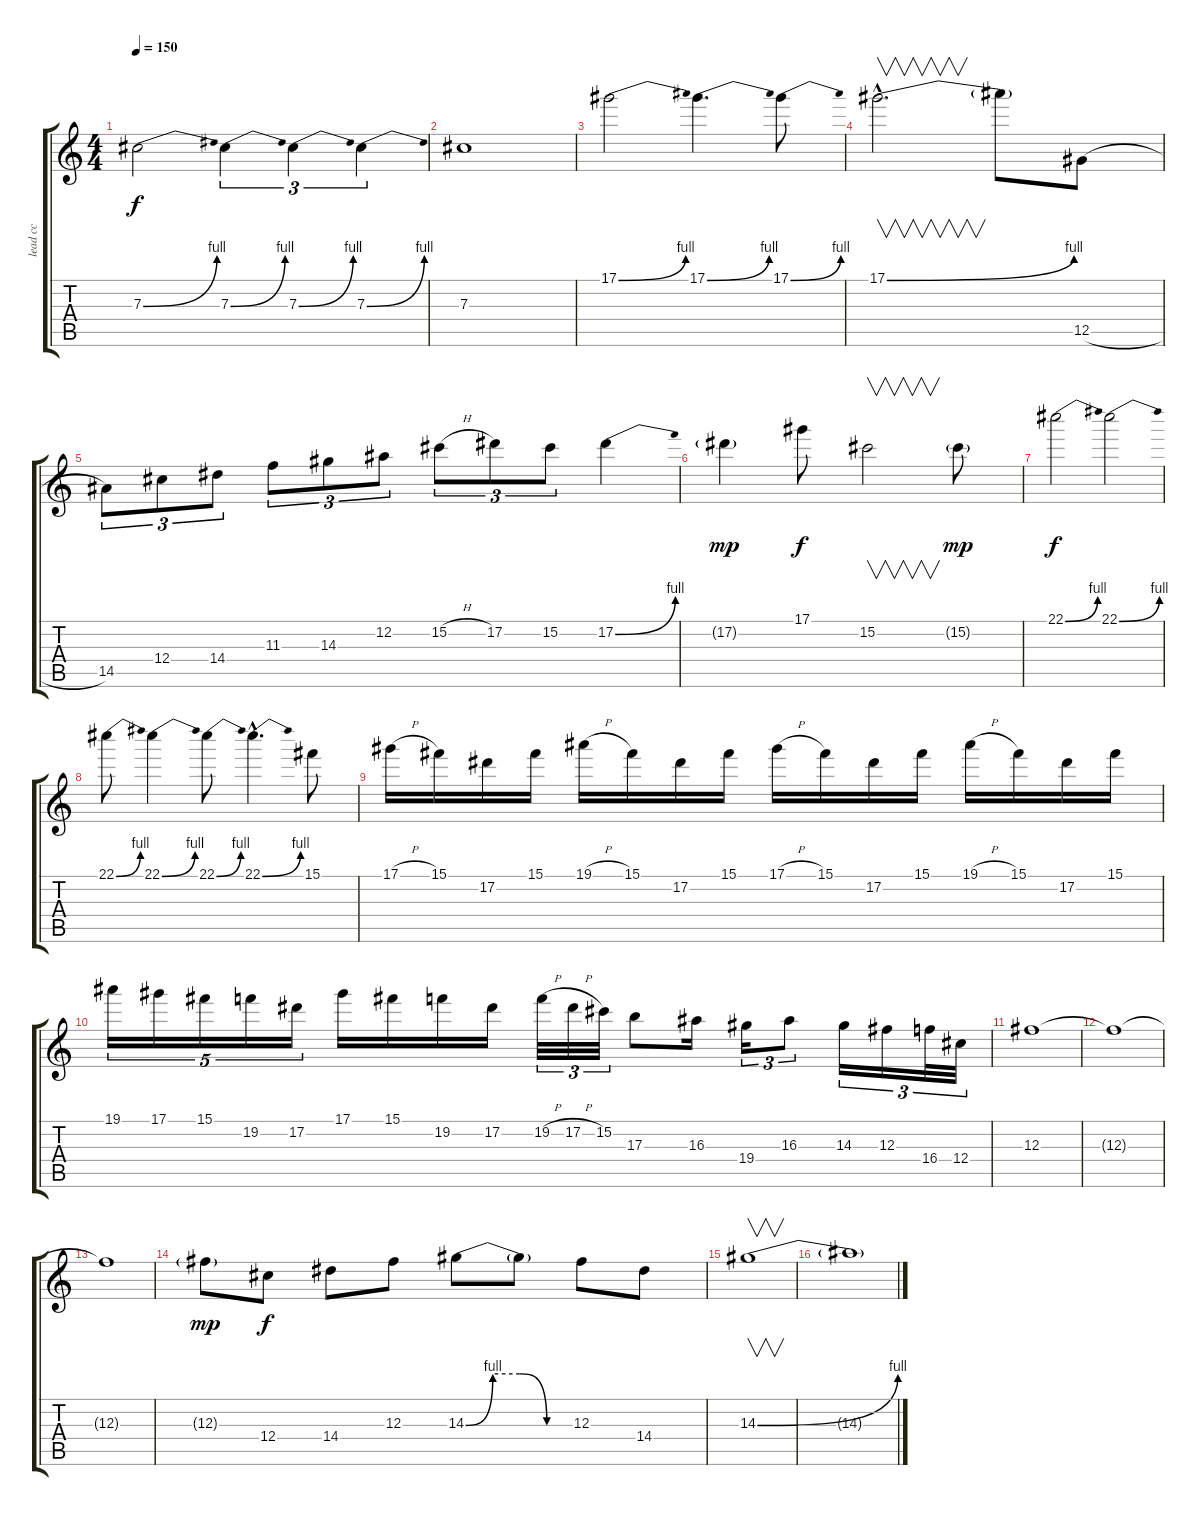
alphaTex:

\track ("lead cc" "lead cc") {instrument distortionguitar}
\staff {score tabs}
\tuning (Eb4 Bb3 Gb3 Db3 Ab2 Eb2) {hide}
\ts (4 4)
\tempo 150
\clef g2
\ks c
7.3{be (bend 0 0 60 4)}.2{dy f} 7.3{be (bend 0 0 60 4)}.4{tu (3 2)} 7.3{be (bend 0 0 60 4)}.4{tu (3 2)} 7.3{be (bend 0 0 60 4)}.4{tu (3 2)} |
7.3.1 |
17.1{be (bend 0 0 60 4)}.2 17.1{be (bend 0 0 60 4)}.4{d} 17.1{be (bend 0 0 60 4)}.8 |
17.1{be (bend 0 0 60 4) hac}.2{v d} 17.1{t}.8 12.5{h}.8 |
14.5.8{tu (3 2)} 12.4.8{tu (3 2)} 14.4.8{tu (3 2)} 11.3.8{tu (3 2)} 14.3.8{tu (3 2)} 12.2.8{tu (3 2)} 15.2{h}.8{tu (3 2)} 17.2.8{tu (3 2)} 15.2.8{tu (3 2)} 17.2{be (bend 0 0 60 4)}.4 |
17.2{g}.4{dy mp} 17.1.8{dy f} 15.2.2{v} 15.2{g}.8{dy mp} |
22.1{be (bend 0 0 60 4)}.2{dy f} 22.1{be (bend 0 0 60 4)}.2 |
22.1{be (bend 0 0 60 4)}.8 22.1{be (bend 0 0 60 4)}.4 22.1{be (bend 0 0 60 4)}.8 22.1{be (bend 0 0 60 4) hac}.4{d} 15.1.8 |
17.1{h}.16 15.1.16 17.2.16 15.1.16 19.1{h}.16 15.1.16 17.2.16 15.1.16 17.1{h}.16 15.1.16 17.2.16 15.1.16 19.1{h}.16 15.1.16 17.2.16 15.1.16 |
19.1.16{tu (5 4)} 17.1.16{tu (5 4)} 15.1.16{tu (5 4)} 19.2.16{tu (5 4)} 17.2.16{tu (5 4)} 17.1.16 15.1.16 19.2.16 17.2.16 19.2{h}.32{tu (3 2)} 17.2{h}.32{tu (3 2)} 15.2.32{tu (3 2)} 17.3.8 16.3.16 19.4.16{tu (3 2)} 16.3.8{tu (3 2)} 14.3.16{tu (3 2)} 12.3.16{tu (3 2)} 16.4.32{tu (3 2)} 12.4.32{tu (3 2)} |
12.3.1 |
12.3{t}.1 |
12.3{t}.1 |
12.3{g}.8{dy mp} 12.4.8{dy f} 14.4.8 12.3.8 14.3{be (custom 0 0 15 4 30 4 45 0 60 0)}.8 14.3{t}.8 12.3.8 14.4.8 |
14.3{be (bend 0 0 60 4)}.1{v} |
14.3{t}.1
